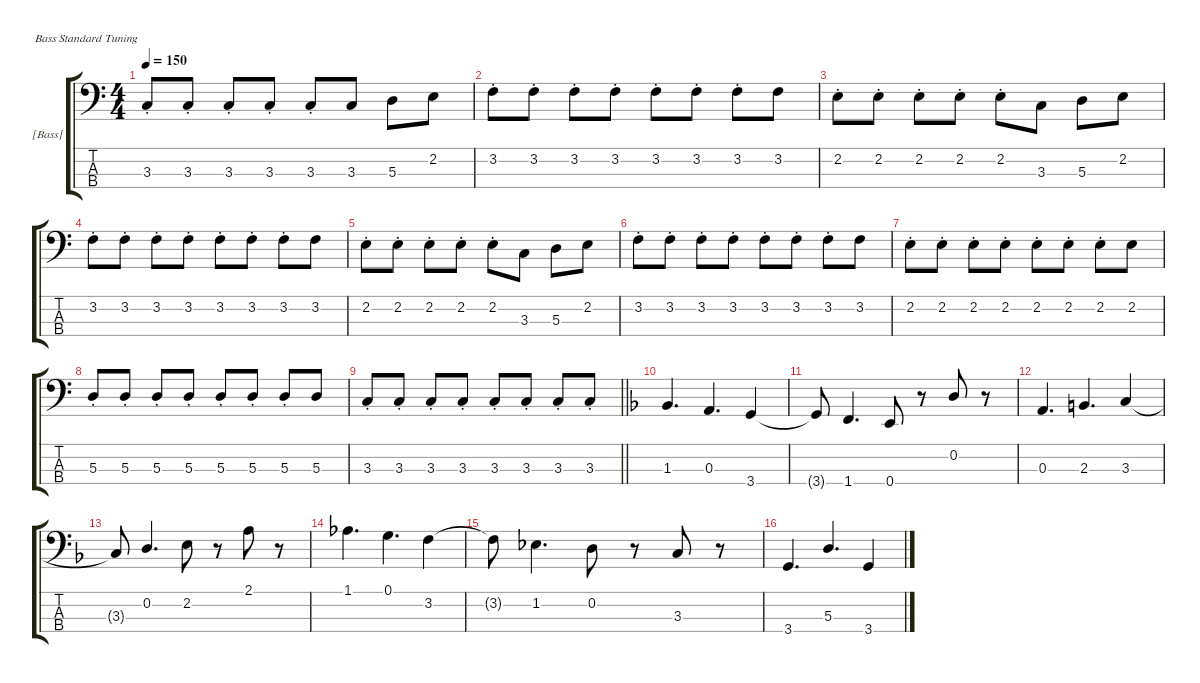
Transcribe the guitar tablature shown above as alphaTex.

\hideDynamics
\bracketExtendMode groupsimilarinstruments
\firstSystemTrackNameMode fullname
\firstSystemTrackNameOrientation horizontal
\otherSystemsTrackNameOrientation horizontal
\track ("[Bass]" "E-Bass") {defaultSystemsLayout 4 instrument electricbassfinger}
\staff {score tabs}
\tuning (G2 D2 A1 E1)
\ts (4 4)
\tempo 150
\clef f4
\ks c
3.3{st}.8{dy f beam Up} 3.3{st}.8{beam Up} 3.3{st}.8{beam Up} 3.3{st}.8{beam Up} 3.3{st}.8{beam Up} 3.3.8{beam Up} 5.3.8{beam Down} 2.2.8{beam Down} |
3.2{st}.8{beam Down} 3.2{st}.8{beam Down} 3.2{st}.8{beam Down} 3.2{st}.8{beam Down} 3.2{st}.8{beam Down} 3.2{st}.8{beam Down} 3.2{st}.8{beam Down} 3.2.8{beam Down} |
2.2{st}.8{beam Down} 2.2{st}.8{beam Down} 2.2{st}.8{beam Down} 2.2{st}.8{beam Down} 2.2{st}.8{beam Down} 3.3.8{beam Down} 5.3.8{beam Down} 2.2.8{beam Down} |
3.2{st}.8{beam Down} 3.2{st}.8{beam Down} 3.2{st}.8{beam Down} 3.2{st}.8{beam Down} 3.2{st}.8{beam Down} 3.2{st}.8{beam Down} 3.2{st}.8{beam Down} 3.2.8{beam Down} |
2.2{st}.8{beam Down} 2.2{st}.8{beam Down} 2.2{st}.8{beam Down} 2.2{st}.8{beam Down} 2.2{st}.8{beam Down} 3.3.8{beam Down} 5.3.8{beam Down} 2.2.8{beam Down} |
3.2{st}.8{beam Down} 3.2{st}.8{beam Down} 3.2{st}.8{beam Down} 3.2{st}.8{beam Down} 3.2{st}.8{beam Down} 3.2{st}.8{beam Down} 3.2{st}.8{beam Down} 3.2.8{beam Down} |
2.2{st}.8{beam Down} 2.2{st}.8{beam Down} 2.2{st}.8{beam Down} 2.2{st}.8{beam Down} 2.2{st}.8{beam Down} 2.2{st}.8{beam Down} 2.2{st}.8{beam Down} 2.2.8{beam Down} |
5.3{st}.8{beam Up} 5.3{st}.8{beam Up} 5.3{st}.8{beam Up} 5.3{st}.8{beam Up} 5.3{st}.8{beam Up} 5.3{st}.8{beam Up} 5.3{st}.8{beam Up} 5.3.8{beam Up} |
\barLineRight lightlight
3.3{st}.8{beam Up} 3.3{st}.8{beam Up} 3.3{st}.8{beam Up} 3.3{st}.8{beam Up} 3.3{st}.8{beam Up} 3.3{st}.8{beam Up} 3.3{st}.8{beam Up} 3.3{st}.8{beam Up} |
\ks dminor
1.3{acc b}.4{d beam Up} 0.3{acc forcenatural}.4{d beam Up} 3.4{acc forcenatural}.4{beam Up} |
3.4{t acc forcenatural}.8{beam Up} 1.4{acc forcenatural}.4{d beam Up} 0.4{acc forcenatural}.8{beam Up} r.8{beam Up} 0.2{acc forcenatural}.8{dy mf beam Up} r.8{beam Up} |
0.3{acc forcenatural}.4{d dy f beam Up} 2.3{acc forcenatural}.4{d beam Up} 3.3{acc forcenatural}.4{beam Up} |
3.3{t acc forcenatural}.8{beam Up} 0.2{acc forcenatural}.4{d beam Up} 2.2{acc forcenatural}.8{beam Down} r.8{beam Down} 2.1{acc forcenatural}.8{beam Down} r.8{beam Down} |
1.1{acc b}.4{d beam Down} 0.1{acc forcenatural}.4{d beam Down} 3.2{acc forcenatural}.4{beam Down} |
3.2{t acc forcenatural}.8{beam Down} 1.2{acc b}.4{d beam Down} 0.2{acc forcenatural}.8{beam Down} r.8{beam Down} 3.3{acc forcenatural}.8{beam Up} r.8{beam Up} |
3.4{acc forcenatural}.4{d beam Up} 5.3{acc forcenatural}.4{d beam Up} 3.4{acc forcenatural}.4{beam Up}
